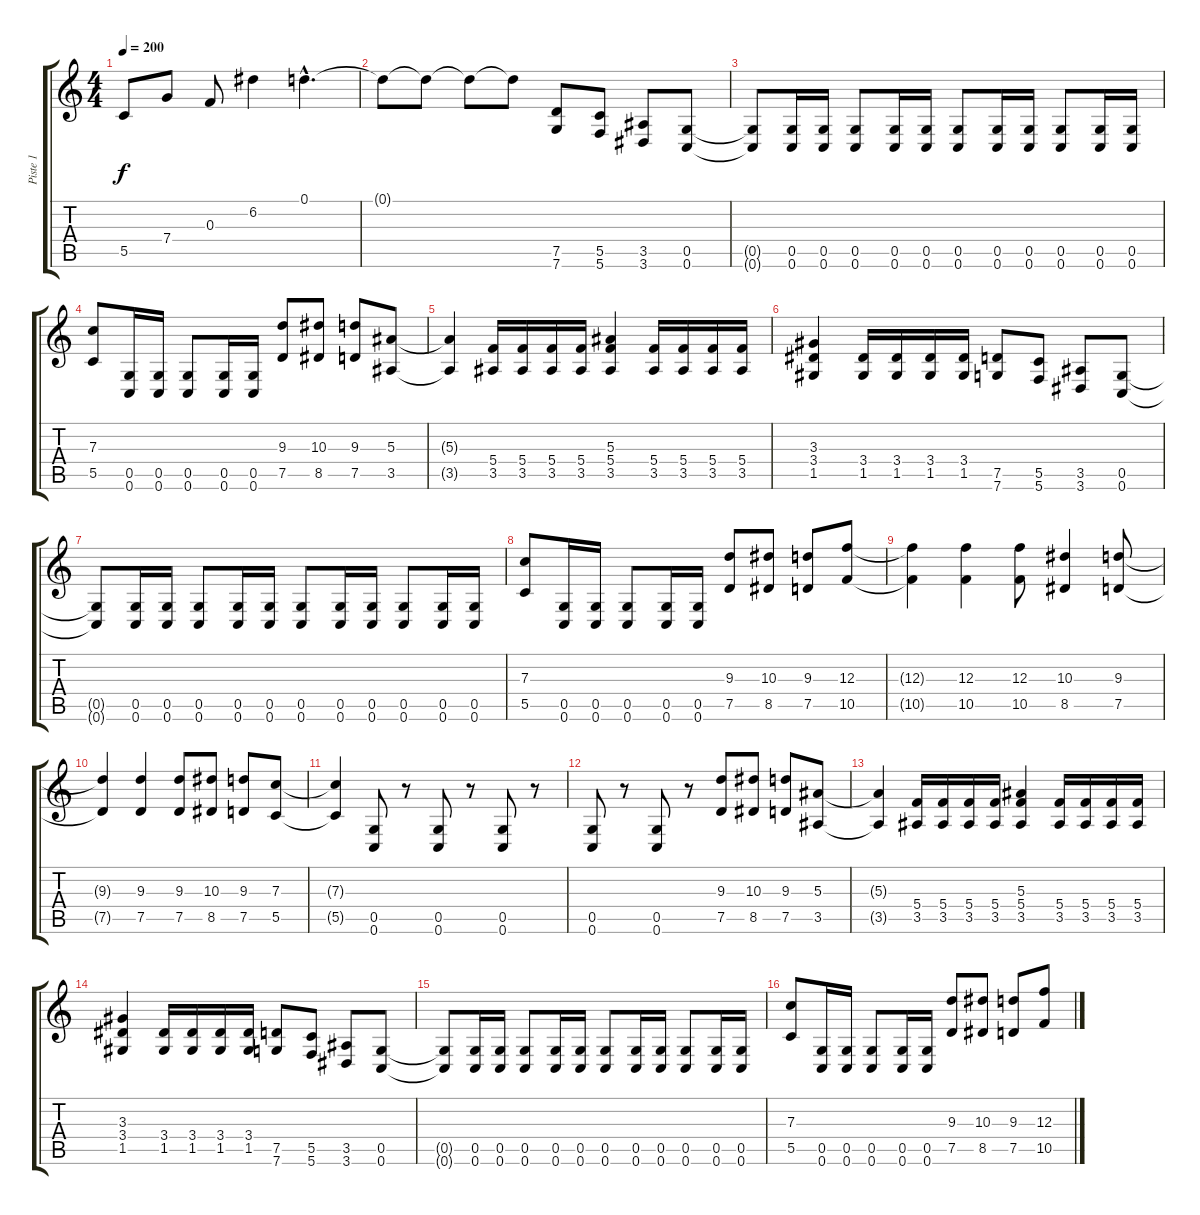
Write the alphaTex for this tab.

\track ("Piste 1" "Piste 1") {instrument distortionguitar}
\staff {score tabs}
\tuning (D4 A3 F3 C3 G2 C2) {hide}
\ts (4 4)
\tempo 200
\clef g2
\ks c
5.5.8{dy f instrument electricguitarclean} 7.4.8 0.3.8 6.2.4 0.1{hac}.4{d} |
0.1{t}.8 0.1{t}.8 0.1{t}.8 0.1{t}.8 (7.5 7.6).8{instrument distortionguitar} (5.5 5.6).8 (3.5 3.6).8 (0.5 0.6).8 |
(0.5{t} 0.6{t}).8 (0.5 0.6).16 (0.5 0.6).16 (0.5 0.6).8 (0.5 0.6).16 (0.5 0.6).16 (0.5 0.6).8 (0.5 0.6).16 (0.5 0.6).16 (0.5 0.6).8 (0.5 0.6).16 (0.5 0.6).16 |
(7.3 5.5).8 (0.5 0.6).16 (0.5 0.6).16 (0.5 0.6).8 (0.5 0.6).16 (0.5 0.6).16 (9.3 7.5).8 (10.3 8.5).8 (9.3 7.5).8 (5.3 3.5).8 |
(5.3{t} 3.5{t}).4 (5.4 3.5).16 (5.4 3.5).16 (5.4 3.5).16 (5.4 3.5).16 (5.3 5.4 3.5).4 (5.4 3.5).16 (5.4 3.5).16 (5.4 3.5).16 (5.4 3.5).16 |
(3.3 3.4 1.5).4 (3.4 1.5).16 (3.4 1.5).16 (3.4 1.5).16 (3.4 1.5).16 (7.5 7.6).8 (5.5 5.6).8 (3.5 3.6).8 (0.5 0.6).8 |
(0.5{t} 0.6{t}).8 (0.5 0.6).16 (0.5 0.6).16 (0.5 0.6).8 (0.5 0.6).16 (0.5 0.6).16 (0.5 0.6).8 (0.5 0.6).16 (0.5 0.6).16 (0.5 0.6).8 (0.5 0.6).16 (0.5 0.6).16 |
(7.3 5.5).8 (0.5 0.6).16 (0.5 0.6).16 (0.5 0.6).8 (0.5 0.6).16 (0.5 0.6).16 (9.3 7.5).8 (10.3 8.5).8 (9.3 7.5).8 (12.3 10.5).8 |
(12.3{t} 10.5{t}).4 (12.3 10.5).4 (12.3 10.5).8 (10.3 8.5).4 (9.3 7.5).8 |
(9.3{t} 7.5{t}).4 (9.3 7.5).4 (9.3 7.5).8 (10.3 8.5).8 (9.3 7.5).8 (7.3 5.5).8 |
(7.3{t} 5.5{t}).4 (0.5 0.6).8 r.8 (0.5 0.6).8 r.8 (0.5 0.6).8 r.8 |
(0.5 0.6).8 r.8 (0.5 0.6).8 r.8 (9.3 7.5).8 (10.3 8.5).8 (9.3 7.5).8 (5.3 3.5).8 |
(5.3{t} 3.5{t}).4 (5.4 3.5).16 (5.4 3.5).16 (5.4 3.5).16 (5.4 3.5).16 (5.3 5.4 3.5).4 (5.4 3.5).16 (5.4 3.5).16 (5.4 3.5).16 (5.4 3.5).16 |
(3.3 3.4 1.5).4 (3.4 1.5).16 (3.4 1.5).16 (3.4 1.5).16 (3.4 1.5).16 (7.5 7.6).8 (5.5 5.6).8 (3.5 3.6).8 (0.5 0.6).8 |
(0.5{t} 0.6{t}).8 (0.5 0.6).16 (0.5 0.6).16 (0.5 0.6).8 (0.5 0.6).16 (0.5 0.6).16 (0.5 0.6).8 (0.5 0.6).16 (0.5 0.6).16 (0.5 0.6).8 (0.5 0.6).16 (0.5 0.6).16 |
(7.3 5.5).8 (0.5 0.6).16 (0.5 0.6).16 (0.5 0.6).8 (0.5 0.6).16 (0.5 0.6).16 (9.3 7.5).8 (10.3 8.5).8 (9.3 7.5).8 (12.3 10.5).8
